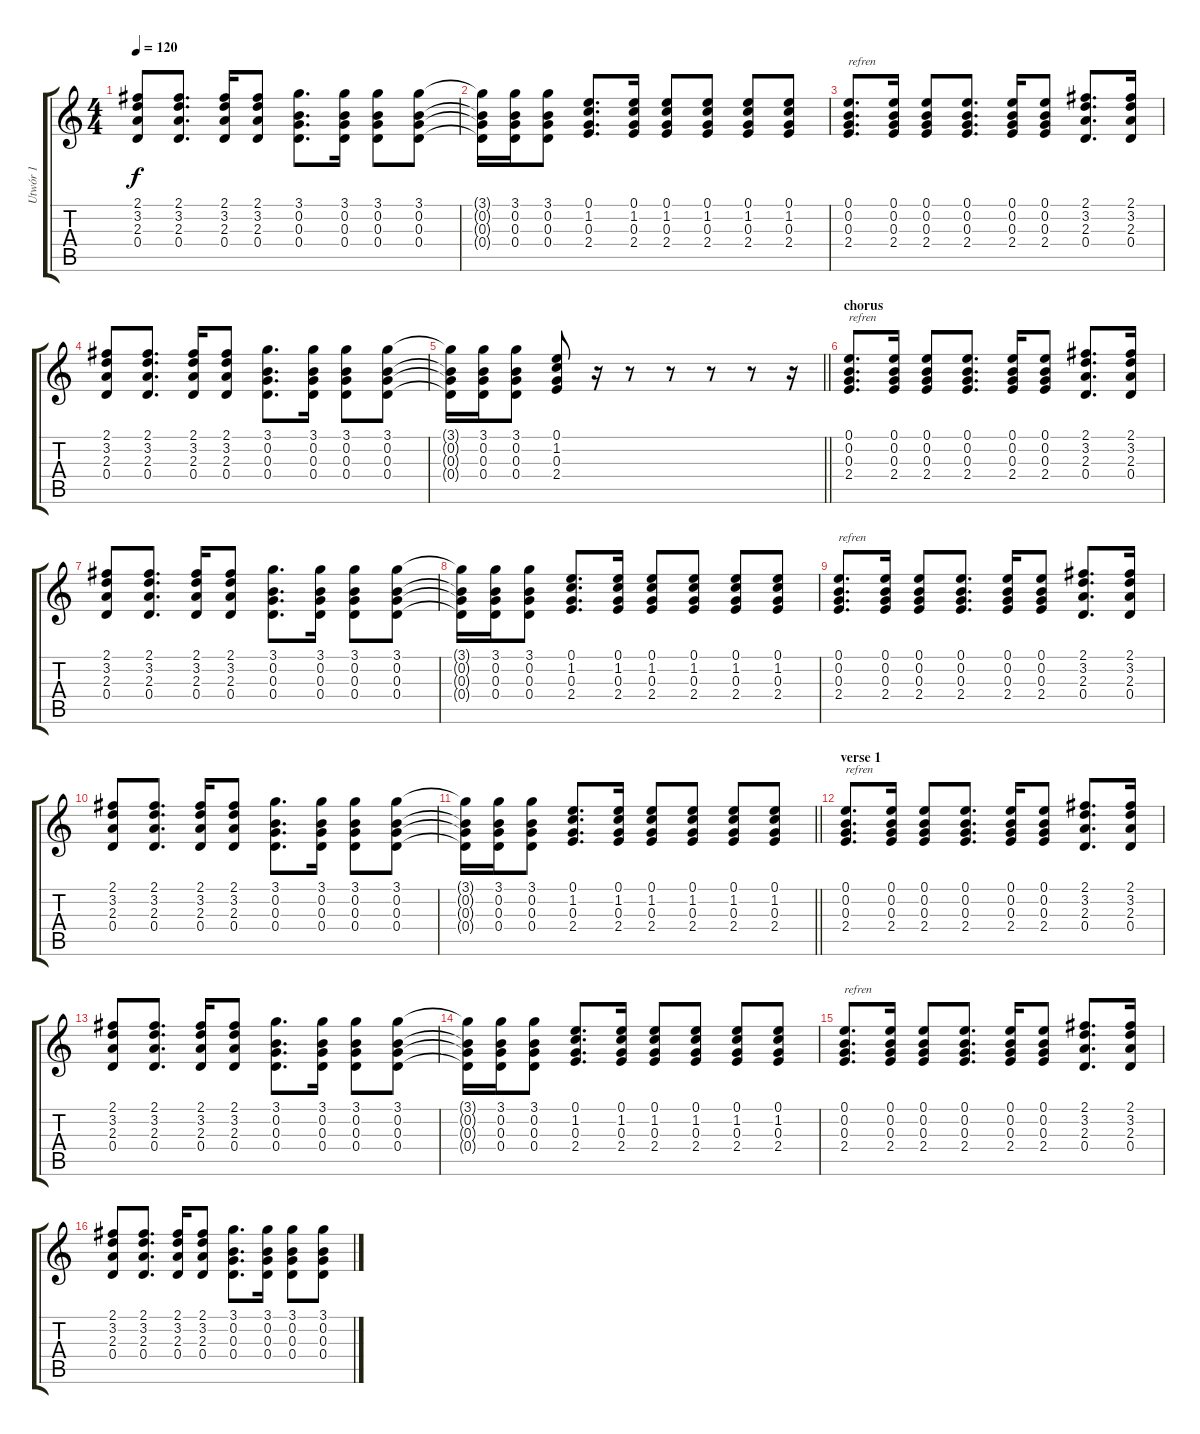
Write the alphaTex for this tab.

\track ("Utwór 1" "Utwór 1") {instrument overdrivenguitar}
\staff {score tabs}
\tuning (E4 B3 G3 D3 A2 E2) {hide}
\ts (4 4)
\tempo 120
\clef g2
\ks c
(2.1 3.2 2.3 0.4).8{dy f} (2.1 3.2 2.3 0.4).8{d} (2.1 3.2 2.3 0.4).16 (2.1 3.2 2.3 0.4).8 (3.1 0.2 0.3 0.4).8{d} (3.1 0.2 0.3 0.4).16 (3.1 0.2 0.3 0.4).8 (3.1 0.2 0.3 0.4).8 |
(3.1{t} 0.2{t} 0.3{t} 0.4{t}).16 (3.1 0.2 0.3 0.4).16 (3.1 0.2 0.3 0.4).8 (0.1 1.2 0.3 2.4).8{d} (0.1 1.2 0.3 2.4).16 (0.1 1.2 0.3 2.4).8 (0.1 1.2 0.3 2.4).8 (0.1 1.2 0.3 2.4).8 (0.1 1.2 0.3 2.4).8 |
(0.1 0.2 0.3 2.4).8{d txt "refren"} (0.1 0.2 0.3 2.4).16 (0.1 0.2 0.3 2.4).8 (0.1 0.2 0.3 2.4).8{d} (0.1 0.2 0.3 2.4).16 (0.1 0.2 0.3 2.4).8 (2.1 3.2 2.3 0.4).8{d} (2.1 3.2 2.3 0.4).16 |
(2.1 3.2 2.3 0.4).8 (2.1 3.2 2.3 0.4).8{d} (2.1 3.2 2.3 0.4).16 (2.1 3.2 2.3 0.4).8 (3.1 0.2 0.3 0.4).8{d} (3.1 0.2 0.3 0.4).16 (3.1 0.2 0.3 0.4).8 (3.1 0.2 0.3 0.4).8 |
\barLineRight lightlight
(3.1{t} 0.2{t} 0.3{t} 0.4{t}).16 (3.1 0.2 0.3 0.4).16 (3.1 0.2 0.3 0.4).8 (0.1 1.2 0.3 2.4).8 r.16 r.8 r.8 r.8 r.8 r.16 |
\section ("" "chorus")
(0.1 0.2 0.3 2.4).8{d txt "refren"} (0.1 0.2 0.3 2.4).16 (0.1 0.2 0.3 2.4).8 (0.1 0.2 0.3 2.4).8{d} (0.1 0.2 0.3 2.4).16 (0.1 0.2 0.3 2.4).8 (2.1 3.2 2.3 0.4).8{d} (2.1 3.2 2.3 0.4).16 |
(2.1 3.2 2.3 0.4).8 (2.1 3.2 2.3 0.4).8{d} (2.1 3.2 2.3 0.4).16 (2.1 3.2 2.3 0.4).8 (3.1 0.2 0.3 0.4).8{d} (3.1 0.2 0.3 0.4).16 (3.1 0.2 0.3 0.4).8 (3.1 0.2 0.3 0.4).8 |
(3.1{t} 0.2{t} 0.3{t} 0.4{t}).16 (3.1 0.2 0.3 0.4).16 (3.1 0.2 0.3 0.4).8 (0.1 1.2 0.3 2.4).8{d} (0.1 1.2 0.3 2.4).16 (0.1 1.2 0.3 2.4).8 (0.1 1.2 0.3 2.4).8 (0.1 1.2 0.3 2.4).8 (0.1 1.2 0.3 2.4).8 |
(0.1 0.2 0.3 2.4).8{d txt "refren"} (0.1 0.2 0.3 2.4).16 (0.1 0.2 0.3 2.4).8 (0.1 0.2 0.3 2.4).8{d} (0.1 0.2 0.3 2.4).16 (0.1 0.2 0.3 2.4).8 (2.1 3.2 2.3 0.4).8{d} (2.1 3.2 2.3 0.4).16 |
(2.1 3.2 2.3 0.4).8 (2.1 3.2 2.3 0.4).8{d} (2.1 3.2 2.3 0.4).16 (2.1 3.2 2.3 0.4).8 (3.1 0.2 0.3 0.4).8{d} (3.1 0.2 0.3 0.4).16 (3.1 0.2 0.3 0.4).8 (3.1 0.2 0.3 0.4).8 |
\barLineRight lightlight
(3.1{t} 0.2{t} 0.3{t} 0.4{t}).16 (3.1 0.2 0.3 0.4).16 (3.1 0.2 0.3 0.4).8 (0.1 1.2 0.3 2.4).8{d} (0.1 1.2 0.3 2.4).16 (0.1 1.2 0.3 2.4).8 (0.1 1.2 0.3 2.4).8 (0.1 1.2 0.3 2.4).8 (0.1 1.2 0.3 2.4).8 |
\section ("" "verse 1")
(0.1 0.2 0.3 2.4).8{d txt "refren"} (0.1 0.2 0.3 2.4).16 (0.1 0.2 0.3 2.4).8 (0.1 0.2 0.3 2.4).8{d} (0.1 0.2 0.3 2.4).16 (0.1 0.2 0.3 2.4).8 (2.1 3.2 2.3 0.4).8{d} (2.1 3.2 2.3 0.4).16 |
(2.1 3.2 2.3 0.4).8 (2.1 3.2 2.3 0.4).8{d} (2.1 3.2 2.3 0.4).16 (2.1 3.2 2.3 0.4).8 (3.1 0.2 0.3 0.4).8{d} (3.1 0.2 0.3 0.4).16 (3.1 0.2 0.3 0.4).8 (3.1 0.2 0.3 0.4).8 |
(3.1{t} 0.2{t} 0.3{t} 0.4{t}).16 (3.1 0.2 0.3 0.4).16 (3.1 0.2 0.3 0.4).8 (0.1 1.2 0.3 2.4).8{d} (0.1 1.2 0.3 2.4).16 (0.1 1.2 0.3 2.4).8 (0.1 1.2 0.3 2.4).8 (0.1 1.2 0.3 2.4).8 (0.1 1.2 0.3 2.4).8 |
(0.1 0.2 0.3 2.4).8{d txt "refren"} (0.1 0.2 0.3 2.4).16 (0.1 0.2 0.3 2.4).8 (0.1 0.2 0.3 2.4).8{d} (0.1 0.2 0.3 2.4).16 (0.1 0.2 0.3 2.4).8 (2.1 3.2 2.3 0.4).8{d} (2.1 3.2 2.3 0.4).16 |
(2.1 3.2 2.3 0.4).8 (2.1 3.2 2.3 0.4).8{d} (2.1 3.2 2.3 0.4).16 (2.1 3.2 2.3 0.4).8 (3.1 0.2 0.3 0.4).8{d} (3.1 0.2 0.3 0.4).16 (3.1 0.2 0.3 0.4).8 (3.1 0.2 0.3 0.4).8
